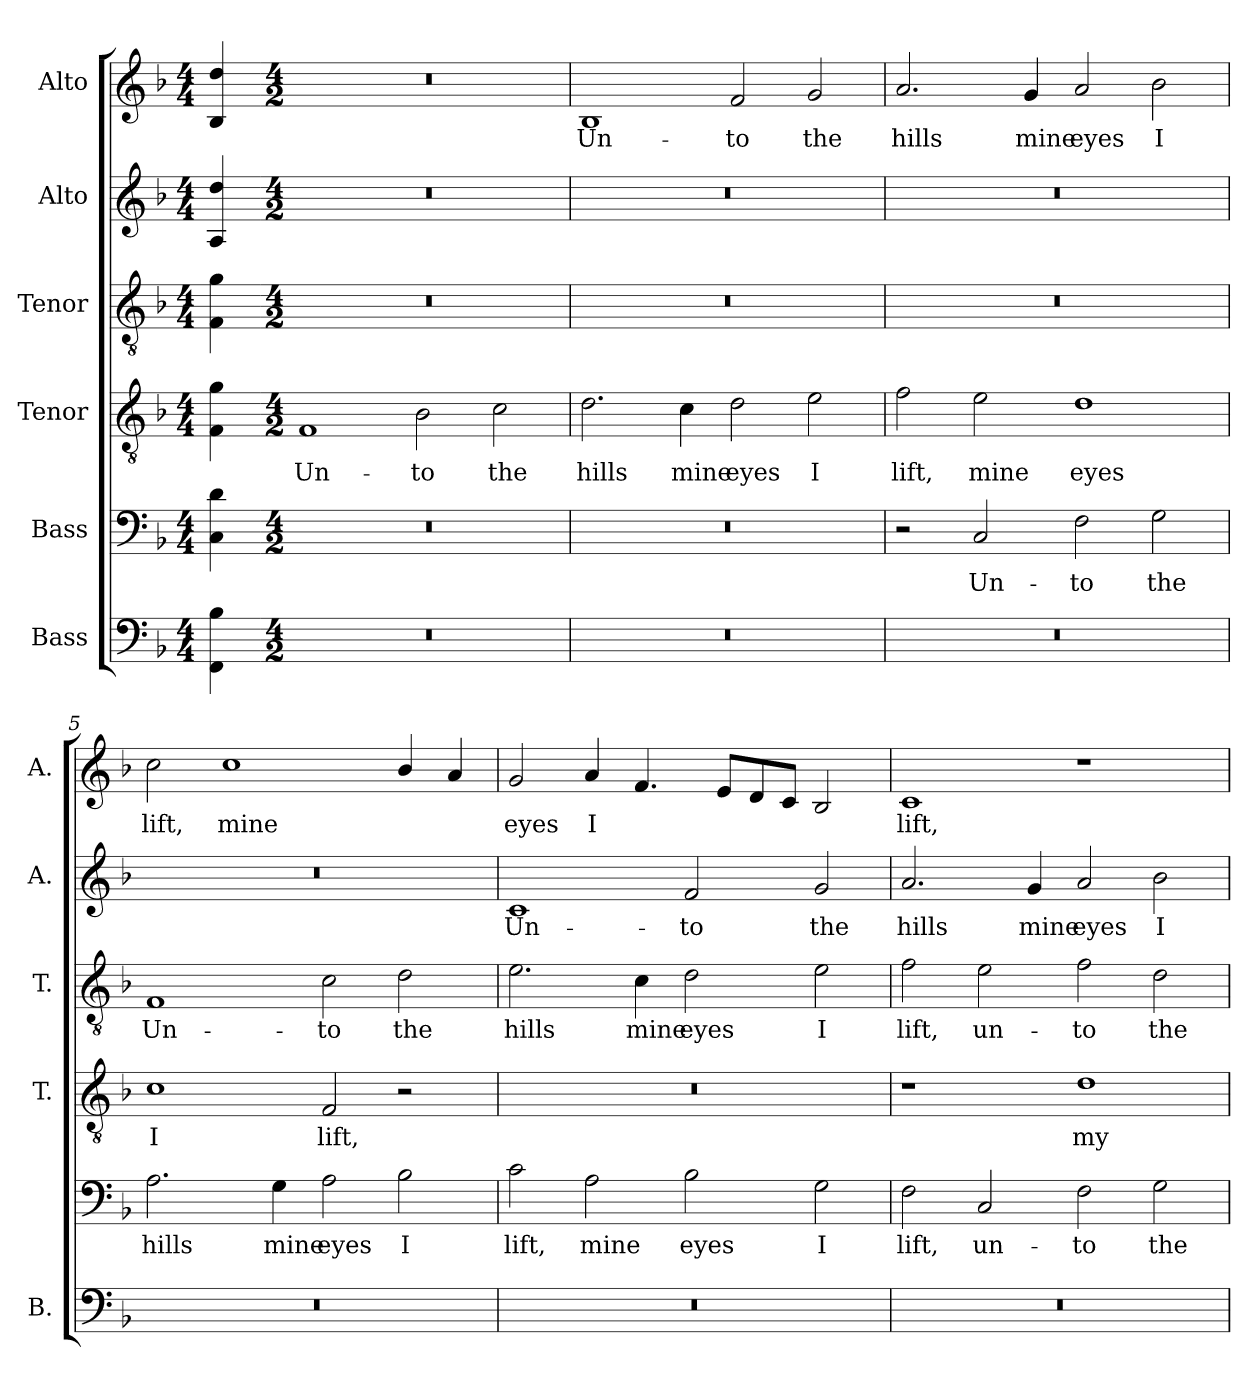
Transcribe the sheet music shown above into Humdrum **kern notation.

**kern	**kern	**text	**kern	**text	**kern	**text	**kern	**text	**kern	**text
*part6	*part5	*part5	*part4	*part4	*part3	*part3	*part2	*part2	*part1	*part1
*staff6	*staff5	*staff5	*staff4	*staff4	*staff3	*staff3	*staff2	*staff2	*staff1	*staff1
*I"Bass	*I"Bass	*	*I"Tenor	*	*I"Tenor	*	*I"Alto	*	*I"Alto	*
*I'B.	*	*	*I'T.	*	*I'T.	*	*I'A.	*	*I'A.	*
*clefF4	*clefF4	*	*clefGv2	*	*clefGv2	*	*clefG2	*	*clefG2	*
*	*	*	*ITrd7c12	*	*ITrd7c12	*	*	*	*	*
*k[b-]	*k[b-]	*	*k[b-]	*	*k[b-]	*	*k[b-]	*	*k[b-]	*
*F:	*F:	*	*F:	*	*F:	*	*F:	*	*F:	*
*M4/4	*M4/4	*	*M4/4	*	*M4/4	*	*M4/4	*	*M4/4	*
=1	=1	=1	=1	=1	=1	=1	=1	=1	=1	=1
4FF\ 4B-\	4C\ 4d\	.	4FF\ 4G\	.	4FF\ 4G\	.	4A/ 4dd/	.	4B-/ 4dd/	.
=2-	=2-	=2-	=2-	=2-	=2-	=2-	=2-	=2-	=2-	=2-
*M4/2	*M4/2	*	*M4/2	*	*M4/2	*	*M4/2	*	*M4/2	*
!	!	!	!	!LO:LY:b	!	!	!	!	!	!
0r	0r	.	1FF	Un-	0r	.	0r	.	0r	.
!	!	!	!	!LO:LY:b	!	!	!	!	!	!
.	.	.	2BB-\	-to	.	.	.	.	.	.
!	!	!	!	!LO:LY:b	!	!	!	!	!	!
.	.	.	2C\	the	.	.	.	.	.	.
=3	=3	=3	=3	=3	=3	=3	=3	=3	=3	=3
!	!	!	!	!LO:LY:b	!	!	!	!	!	!LO:LY:b
0r	0r	.	2.D\	hills	0r	.	0r	.	1B-	Un-
!	!	!	!	!LO:LY:b	!	!	!	!	!	!
.	.	.	4C\	mine	.	.	.	.	.	.
!	!	!	!	!LO:LY:b	!	!	!	!	!	!LO:LY:b
.	.	.	2D\	eyes	.	.	.	.	2f/	-to
!	!	!	!	!LO:LY:b	!	!	!	!	!	!LO:LY:b
.	.	.	2E\	I	.	.	.	.	2g/	the
=4	=4	=4	=4	=4	=4	=4	=4	=4	=4	=4
!	!	!	!	!LO:LY:b	!	!	!	!	!	!LO:LY:b
0r	2r	.	2F\	lift,	0r	.	0r	.	2.a/	hills
!	!	!LO:LY:b	!	!LO:LY:b	!	!	!	!	!	!
.	2C/	Un-	2E\	mine	.	.	.	.	.	.
!	!	!	!	!	!	!	!	!	!	!LO:LY:b
.	.	.	.	.	.	.	.	.	4g/	mine
!	!	!LO:LY:b	!	!LO:LY:b	!	!	!	!	!	!LO:LY:b
.	2F\	-to	1D	eyes	.	.	.	.	2a/	eyes
!	!	!LO:LY:b	!	!	!	!	!	!	!	!LO:LY:b
.	2G\	the	.	.	.	.	.	.	2b-\	I
!!LO:LB:g=z
=5	=5	=5	=5	=5	=5	=5	=5	=5	=5	=5
!	!	!LO:LY:b	!	!LO:LY:b	!	!LO:LY:b	!	!	!	!LO:LY:b
0r	2.A\	hills	1C	I	1FF	Un-	0r	.	2cc\	lift,
!	!	!	!	!	!	!	!	!	!	!LO:LY:b
.	.	.	.	.	.	.	.	.	1cc	mine
!	!	!LO:LY:b	!	!	!	!	!	!	!	!
.	4G\	mine	.	.	.	.	.	.	.	.
!	!	!LO:LY:b	!	!LO:LY:b	!	!LO:LY:b	!	!	!	!
.	2A\	eyes	2FF/	lift,	2C\	-to	.	.	.	.
!	!	!LO:LY:b	!	!	!	!LO:LY:b	!	!	!	!
.	2B-\	I	2r	.	2D\	the	.	.	4b-/	.
.	.	.	.	.	.	.	.	.	4a/	.
=6	=6	=6	=6	=6	=6	=6	=6	=6	=6	=6
!	!	!LO:LY:b	!	!	!	!LO:LY:b	!	!LO:LY:b	!	!LO:LY:b
0r	2c\	lift,	0r	.	2.E\	hills	1c	Un-	2g/	eyes
!	!	!LO:LY:b	!	!	!	!	!	!	!	!LO:LY:b
.	2A\	mine	.	.	.	.	.	.	4a/	I
!	!	!	!	!	!	!LO:LY:b	!	!	!	!
.	.	.	.	.	4C\	mine	.	.	4.f/	.
!	!	!LO:LY:b	!	!	!	!LO:LY:b	!	!LO:LY:b	!	!
.	2B-\	eyes	.	.	2D\	eyes	2f/	-to	.	.
.	.	.	.	.	.	.	.	.	8e/L	.
.	.	.	.	.	.	.	.	.	8d/	.
.	.	.	.	.	.	.	.	.	8c/J	.
!	!	!LO:LY:b	!	!	!	!LO:LY:b	!	!LO:LY:b	!	!
.	2G\	I	.	.	2E\	I	2g/	the	2B-/	.
=7	=7	=7	=7	=7	=7	=7	=7	=7	=7	=7
!	!	!LO:LY:b	!	!	!	!LO:LY:b	!	!LO:LY:b	!	!LO:LY:b
0r	2F\	lift,	1r	.	2F\	lift,	2.a/	hills	1c	lift,
!	!	!LO:LY:b	!	!	!	!LO:LY:b	!	!	!	!
.	2C/	un-	.	.	2E\	un-	.	.	.	.
!	!	!	!	!	!	!	!	!LO:LY:b	!	!
.	.	.	.	.	.	.	4g/	mine	.	.
!	!	!LO:LY:b	!	!LO:LY:b	!	!LO:LY:b	!	!LO:LY:b	!	!
.	2F\	-to	1D	my	2F\	-to	2a/	eyes	1r	.
!	!	!LO:LY:b	!	!	!	!LO:LY:b	!	!LO:LY:b	!	!
.	2G\	the	.	.	2D\	the	2b-\	I	.	.
=	=	=	=	=	=	=	=	=	=	=
*-	*-	*-	*-	*-	*-	*-	*-	*-	*-	*-
